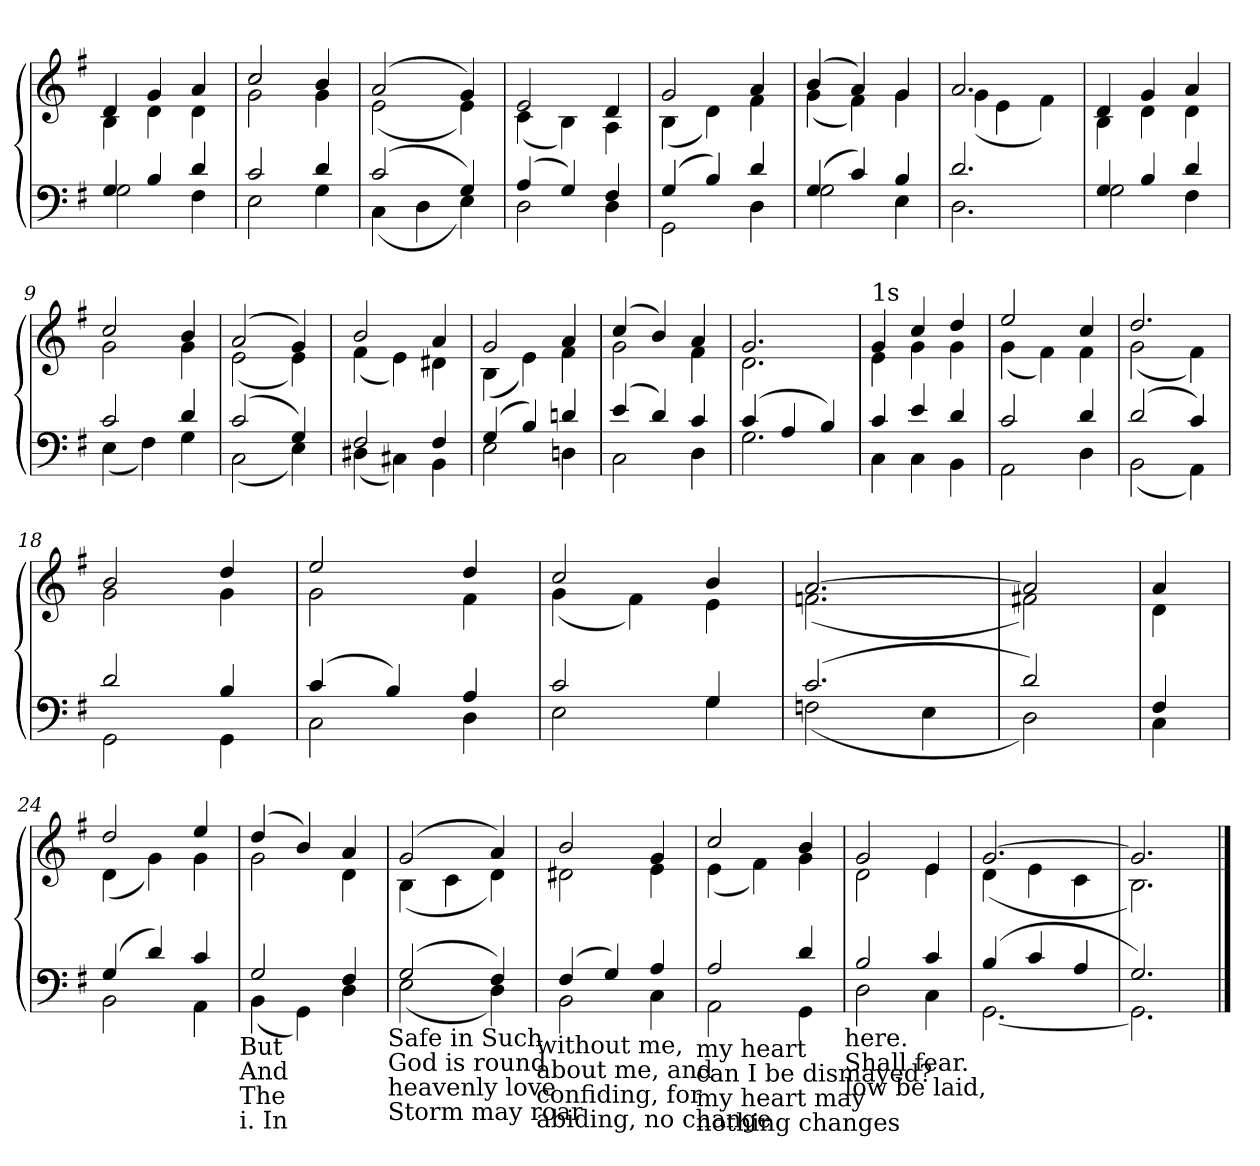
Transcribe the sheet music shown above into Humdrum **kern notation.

**kern	**kern
*part2	*part1
*staff2	*staff1
*clefF4	*clefG2
*k[f#]	*k[f#]
*G:	*G:
=1	=1
*^	*^
4G/	2G\	4d/	4B\
4B/	.	4g/	4d\
4d/	4F#\	4a/	4d\
=2	=2	=2	=2
2c/	2E\	2cc/	2g\
4d/	4G\	4b/	4g\
=3	=3	=3	=3
(2c/	(<4C\	(2a/	(<2e\
.	4D\	.	.
4G/)	4E\)	4g/)	4e\)
=4	=4	=4	=4
(4A/	2D\	2e/	(<4c\
4G/)	.	.	4B\)
4F#/	4D\	4d/	4A\
=5	=5	=5	=5
(4G/	2GG\	2g/	(<4B\
4B/)	.	.	4d\)
4d/	4D\	4a/	4f#\
=6	=6	=6	=6
(4G/	2G\	(4b/	(<4g\
4c/)	.	4a/)	4f#\)
4B/	4E\	4g/	4g\
=7	=7	=7	=7
2.d/	2.D\	2.a/	(<4g\
.	.	.	4e\
.	.	.	4f#\)
!!LO:LB:g=z	!!
=8	=8	=8	=8
4G/	2G\	4d/	4B\
4B/	.	4g/	4d\
4d/	4F#\	4a/	4d\
=9	=9	=9	=9
2c/	(<4E\	2cc/	2g\
.	4F#\)	.	.
4d/	4G\	4b/	4g\
=10	=10	=10	=10
(2c/	(<2C\	(2a/	(<2e\
4G/)	4E\)	4g/)	4e\)
=11	=11	=11	=11
2F#/	(<4D#X\	2b/	(<4f#\
.	4C#X\)	.	4e\)
4F#/	4BB\	4a/	4d#X\
=12	=12	=12	=12
(4G/	2E\	2g/	(<4B\
4B/)	.	.	4e\)
4dn/	4Dn\	4a/	4f#\
=13	=13	=13	=13
(4e/	2C\	(4cc/	2g\
4d/)	.	4b/)	.
4c/	4D\	4a/	4f#\
=14	=14	=14	=14
(4c/	2.G\	2.g/	2.d\
4A/	.	.	.
4B/)	.	.	.
!!LO:LB:g=z	!!
=15	=15	=15	=15
!	!	!LO:TX:a:t=1s	!
4c/	4C\	4g/	4e\
4e/	4C\	4cc/	4g\
4d/	4BB\	4dd/	4g\
=16	=16	=16	=16
2c/	2AA\	2ee/	(<4g\
.	.	.	4f#\)
4d/	4D\	4cc/	4f#\
=17	=17	=17	=17
(2d/	(<2BB\	2.dd/	(<2g\
4c/)	4AA\)	.	4f#\)
=18	=18	=18	=18
2d/	2GG\	2b/	2g\
4B/	4GG\	4dd/	4g\
=19	=19	=19	=19
(4c/	2C\	2ee/	2g\
4B/)	.	.	.
4A/	4D\	4dd/	4f#\
=20	=20	=20	=20
2c/	2E\	2cc/	(<4g\
.	.	.	4f#\)
4G/	4G\	4b/	4e\
=21	=21	=21	=21
(2.c/	(<2Fn\	[>2.a/	(<2.fn\
.	4E\	.	.
=22	=22	=22	=22
2d/)	2D\)	2a/]	2f#X\)
!!LO:LB:g=z	!!
=23	=23	=23	=23
4F#/	4C\	4a/	4d\
=24	=24	=24	=24
(4G/	2BB\	2dd/	(<4d\
4d/)	.	.	4g\)
4c/	4AA\	4ee/	4g\
!	!LO:TX:b:t=But	!	!
!	!LO:TX:b:t=And	!	!
!	!LO:TX:b:t=The	!	!
!	!LO:TX:b:t=i. In	!	!
=25	=25	=25	=25
2G/	(<4BB\	(4dd/	2g\
.	4GG\)	4b/)	.
4F#/	4D\	4a/	4d\
!	!LO:TX:b:t=Safe in Such	!	!
!	!LO:TX:b:t=God is round	!	!
!	!LO:TX:b:t=heavenly love	!	!
!	!LO:TX:b:t=Storm may roar	!	!
=26	=26	=26	=26
(2G/	(<2E\	(2g/	(<4B\
.	.	.	4c\
4F#/)	4D\)	4a/)	4d\)
!	!LO:TX:b:t=without me,	!	!
!	!LO:TX:b:t=about me, and	!	!
!	!LO:TX:b:t=confiding, for	!	!
!	!LO:TX:b:t=abiding, no change	!	!
=27	=27	=27	=27
(4F#/	2BB\	2b/	2d#X\
4G/)	.	.	.
4A/	4C\	4g/	4e\
!	!LO:TX:b:t=my heart	!	!
!	!LO:TX:b:t=can I be dismayed?	!	!
!	!LO:TX:b:t=my heart may	!	!
!	!LO:TX:b:t=nothing changes	!	!
=28	=28	=28	=28
2A/	2AA\	2cc/	(<4e\
.	.	.	4f#\)
4d/	4GG\	4b/	4g\
!	!LO:TX:b:t=here.	!	!
!	!LO:TX:b:t=Shall fear.	!	!
!	!LO:TX:b:t=low be laid,	!	!
=29	=29	=29	=29
2B/	2D\	2g/	2d\
4c/	4C\	4e/	4e\
=30	=30	=30	=30
(4B/	[<2.GG\	[>2.g/	(<4d\
4c/	.	.	4e\
4A/	.	.	4c\
=31	=31	=31	=31
2.G/)	2.GG\]	2.g/]	2.B\)
*v	*v	*	*
*	*v	*v
==	==
*-	*-
